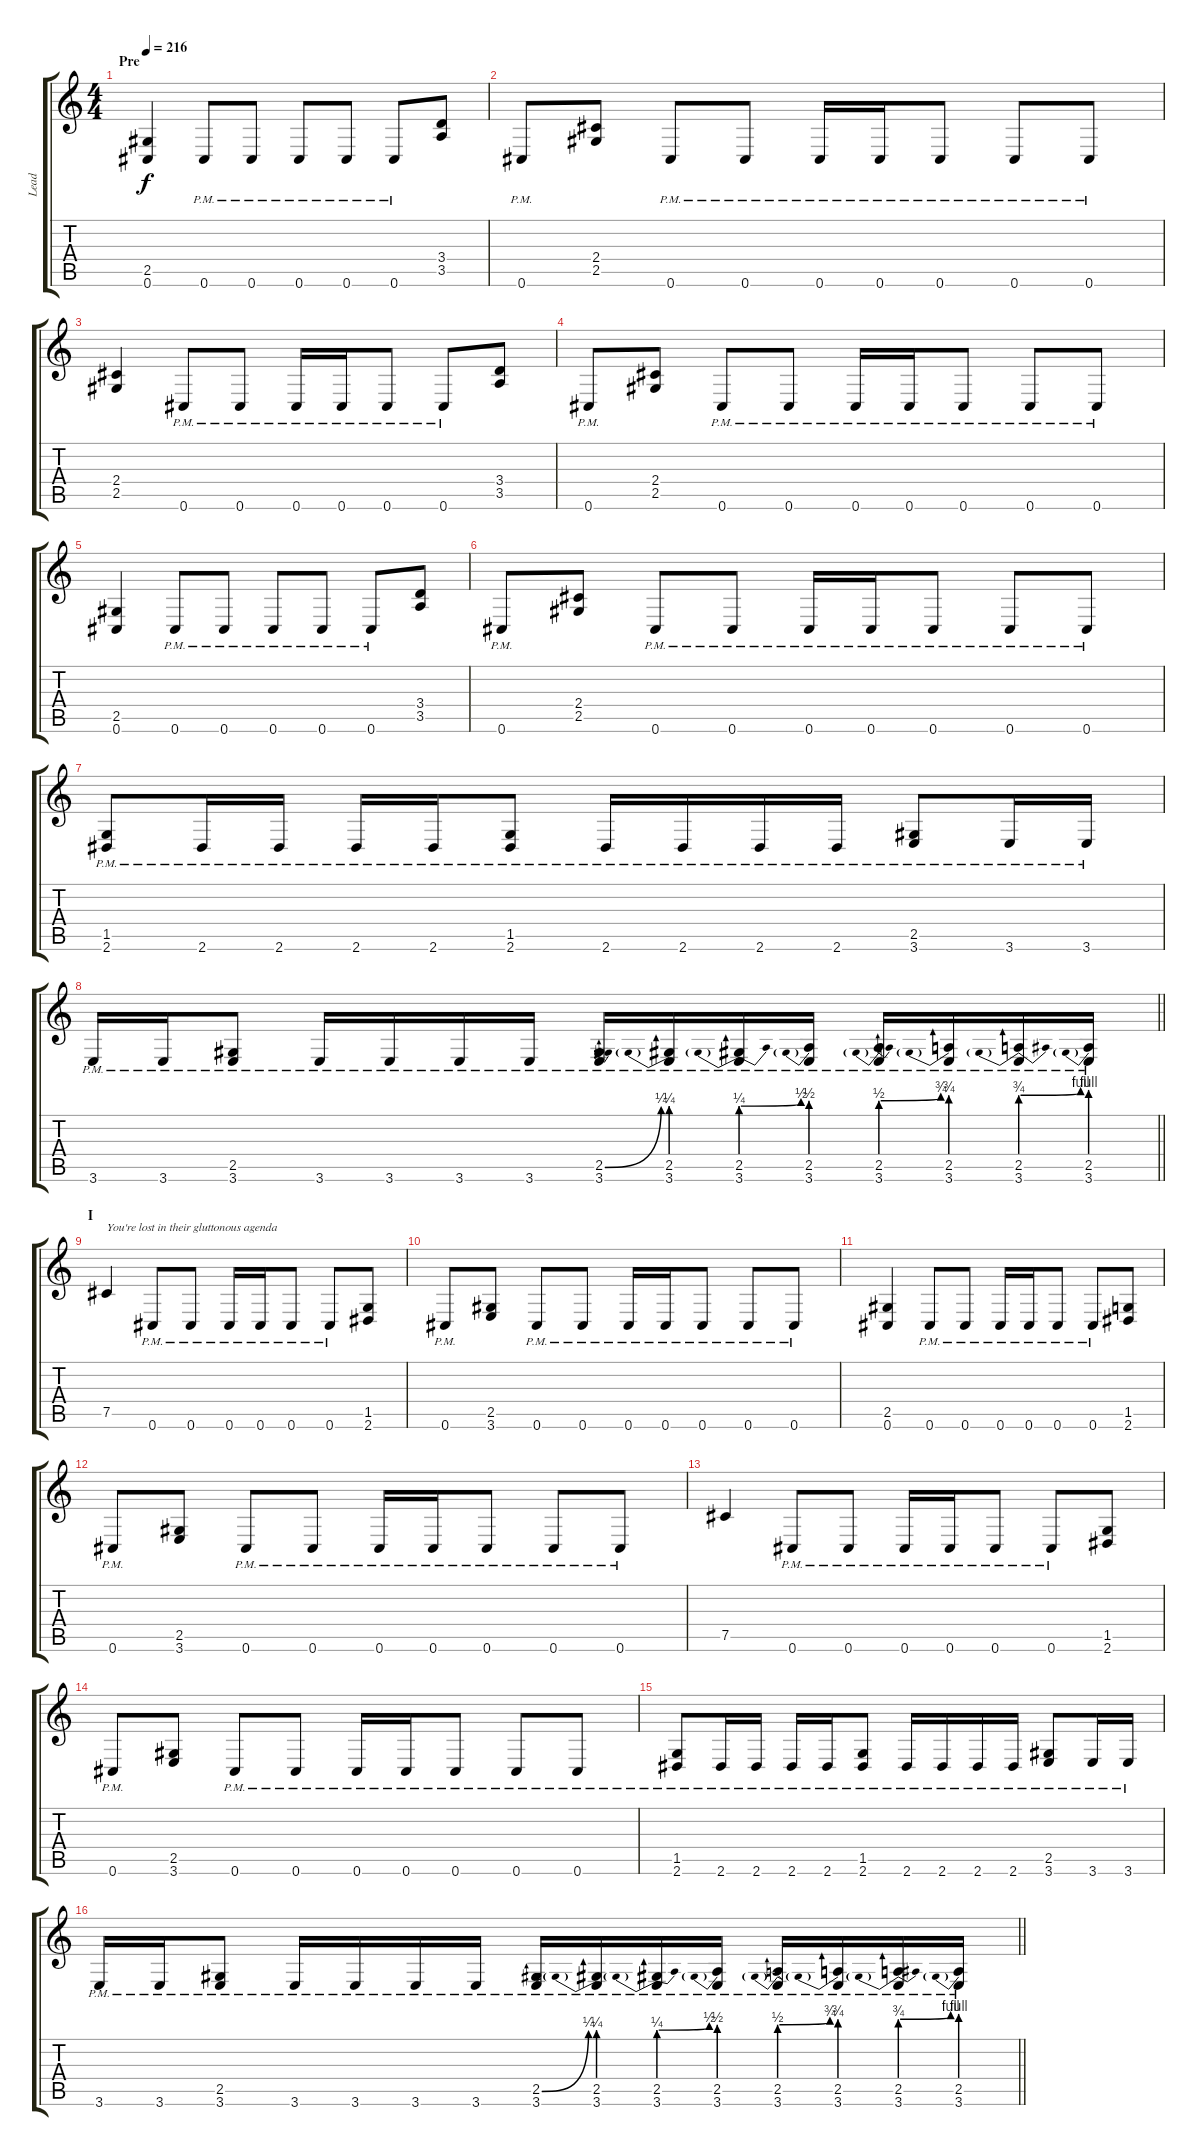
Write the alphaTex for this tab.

\track ("Lead" "Lead") {instrument distortionguitar}
\staff {score tabs}
\tuning (Db4 Ab3 E3 B2 Gb2 Db2) {hide}
\ts (4 4)
\section ("" "Pre")
\tempo 216
\clef g2
\ks c
(2.5 0.6).4{dy f} 0.6{pm}.8 0.6{pm}.8 0.6{pm}.8 0.6{pm}.8 0.6{pm}.8 (3.4 3.5).8 |
0.6{pm}.8 (2.4 2.5).8 0.6{pm}.8 0.6{pm}.8 0.6{pm}.16 0.6{pm}.16 0.6{pm}.8 0.6{pm}.8 0.6{pm}.8 |
(2.4 2.5).4 0.6{pm}.8 0.6{pm}.8 0.6{pm}.16 0.6{pm}.16 0.6{pm}.8 0.6{pm}.8 (3.4 3.5).8 |
0.6{pm}.8 (2.4 2.5).8 0.6{pm}.8 0.6{pm}.8 0.6{pm}.16 0.6{pm}.16 0.6{pm}.8 0.6{pm}.8 0.6{pm}.8 |
(2.5 0.6).4 0.6{pm}.8 0.6{pm}.8 0.6{pm}.8 0.6{pm}.8 0.6{pm}.8 (3.4 3.5).8 |
0.6{pm}.8 (2.4 2.5).8 0.6{pm}.8 0.6{pm}.8 0.6{pm}.16 0.6{pm}.16 0.6{pm}.8 0.6{pm}.8 0.6{pm}.8 |
(1.5{pm} 2.6{pm}).8 2.6{pm}.16 2.6{pm}.16 2.6{pm}.16 2.6{pm}.16 (1.5{pm} 2.6{pm}).8 2.6{pm}.16 2.6{pm}.16 2.6{pm}.16 2.6{pm}.16 (2.5{pm} 3.6{pm}).8 3.6{pm}.16 3.6{pm}.16 |
\barLineRight lightlight
3.6{pm}.16 3.6{pm}.16 (2.5{pm} 3.6{pm}).8 3.6{pm}.16 3.6{pm}.16 3.6{pm}.16 3.6{pm}.16 (2.5{be (bend 0 0 60 1) pm} 3.6{pm}).16 (2.5{be (prebend 0 1 60 1) pm} 3.6{pm}).16 (2.5{be (prebendbend 0 1 60 2) pm} 3.6{pm}).16 (2.5{be (prebend 0 2 60 2) pm} 3.6{pm}).16 (2.5{be (prebendbend 0 2 60 3) pm} 3.6{pm}).16 (2.5{be (prebend 0 3 60 3) pm} 3.6{pm}).16 (2.5{be (prebendbend 0 3 60 4) pm} 3.6{pm}).16 (2.5{be (prebend 0 4 60 4) pm} 3.6{pm}).16 |
\section ("" "I")
7.5.4{txt "You're lost in their gluttonous agenda"} 0.6{pm}.8 0.6{pm}.8 0.6{pm}.16 0.6{pm}.16 0.6{pm}.8 0.6{pm}.8 (1.5 2.6).8 |
0.6{pm}.8 (2.5 3.6).8 0.6{pm}.8 0.6{pm}.8 0.6{pm}.16 0.6{pm}.16 0.6{pm}.8 0.6{pm}.8 0.6{pm}.8 |
(2.5 0.6).4 0.6{pm}.8 0.6{pm}.8 0.6{pm}.16 0.6{pm}.16 0.6{pm}.8 0.6{pm}.8 (1.5 2.6).8 |
0.6{pm}.8 (2.5 3.6).8 0.6{pm}.8 0.6{pm}.8 0.6{pm}.16 0.6{pm}.16 0.6{pm}.8 0.6{pm}.8 0.6{pm}.8 |
7.5.4 0.6{pm}.8 0.6{pm}.8 0.6{pm}.16 0.6{pm}.16 0.6{pm}.8 0.6{pm}.8 (1.5 2.6).8 |
0.6{pm}.8 (2.5 3.6).8 0.6{pm}.8 0.6{pm}.8 0.6{pm}.16 0.6{pm}.16 0.6{pm}.8 0.6{pm}.8 0.6{pm}.8 |
(1.5{pm} 2.6{pm}).8 2.6{pm}.16 2.6{pm}.16 2.6{pm}.16 2.6{pm}.16 (1.5{pm} 2.6{pm}).8 2.6{pm}.16 2.6{pm}.16 2.6{pm}.16 2.6{pm}.16 (2.5{pm} 3.6{pm}).8 3.6{pm}.16 3.6{pm}.16 |
\barLineRight lightlight
3.6{pm}.16 3.6{pm}.16 (2.5{pm} 3.6{pm}).8 3.6{pm}.16 3.6{pm}.16 3.6{pm}.16 3.6{pm}.16 (2.5{be (bend 0 0 60 1) pm} 3.6{pm}).16 (2.5{be (prebend 0 1 60 1) pm} 3.6{pm}).16 (2.5{be (prebendbend 0 1 60 2) pm} 3.6{pm}).16 (2.5{be (prebend 0 2 60 2) pm} 3.6{pm}).16 (2.5{be (prebendbend 0 2 60 3) pm} 3.6{pm}).16 (2.5{be (prebend 0 3 60 3) pm} 3.6{pm}).16 (2.5{be (prebendbend 0 3 60 4) pm} 3.6{pm}).16 (2.5{be (prebend 0 4 60 4) pm} 3.6{pm}).16
